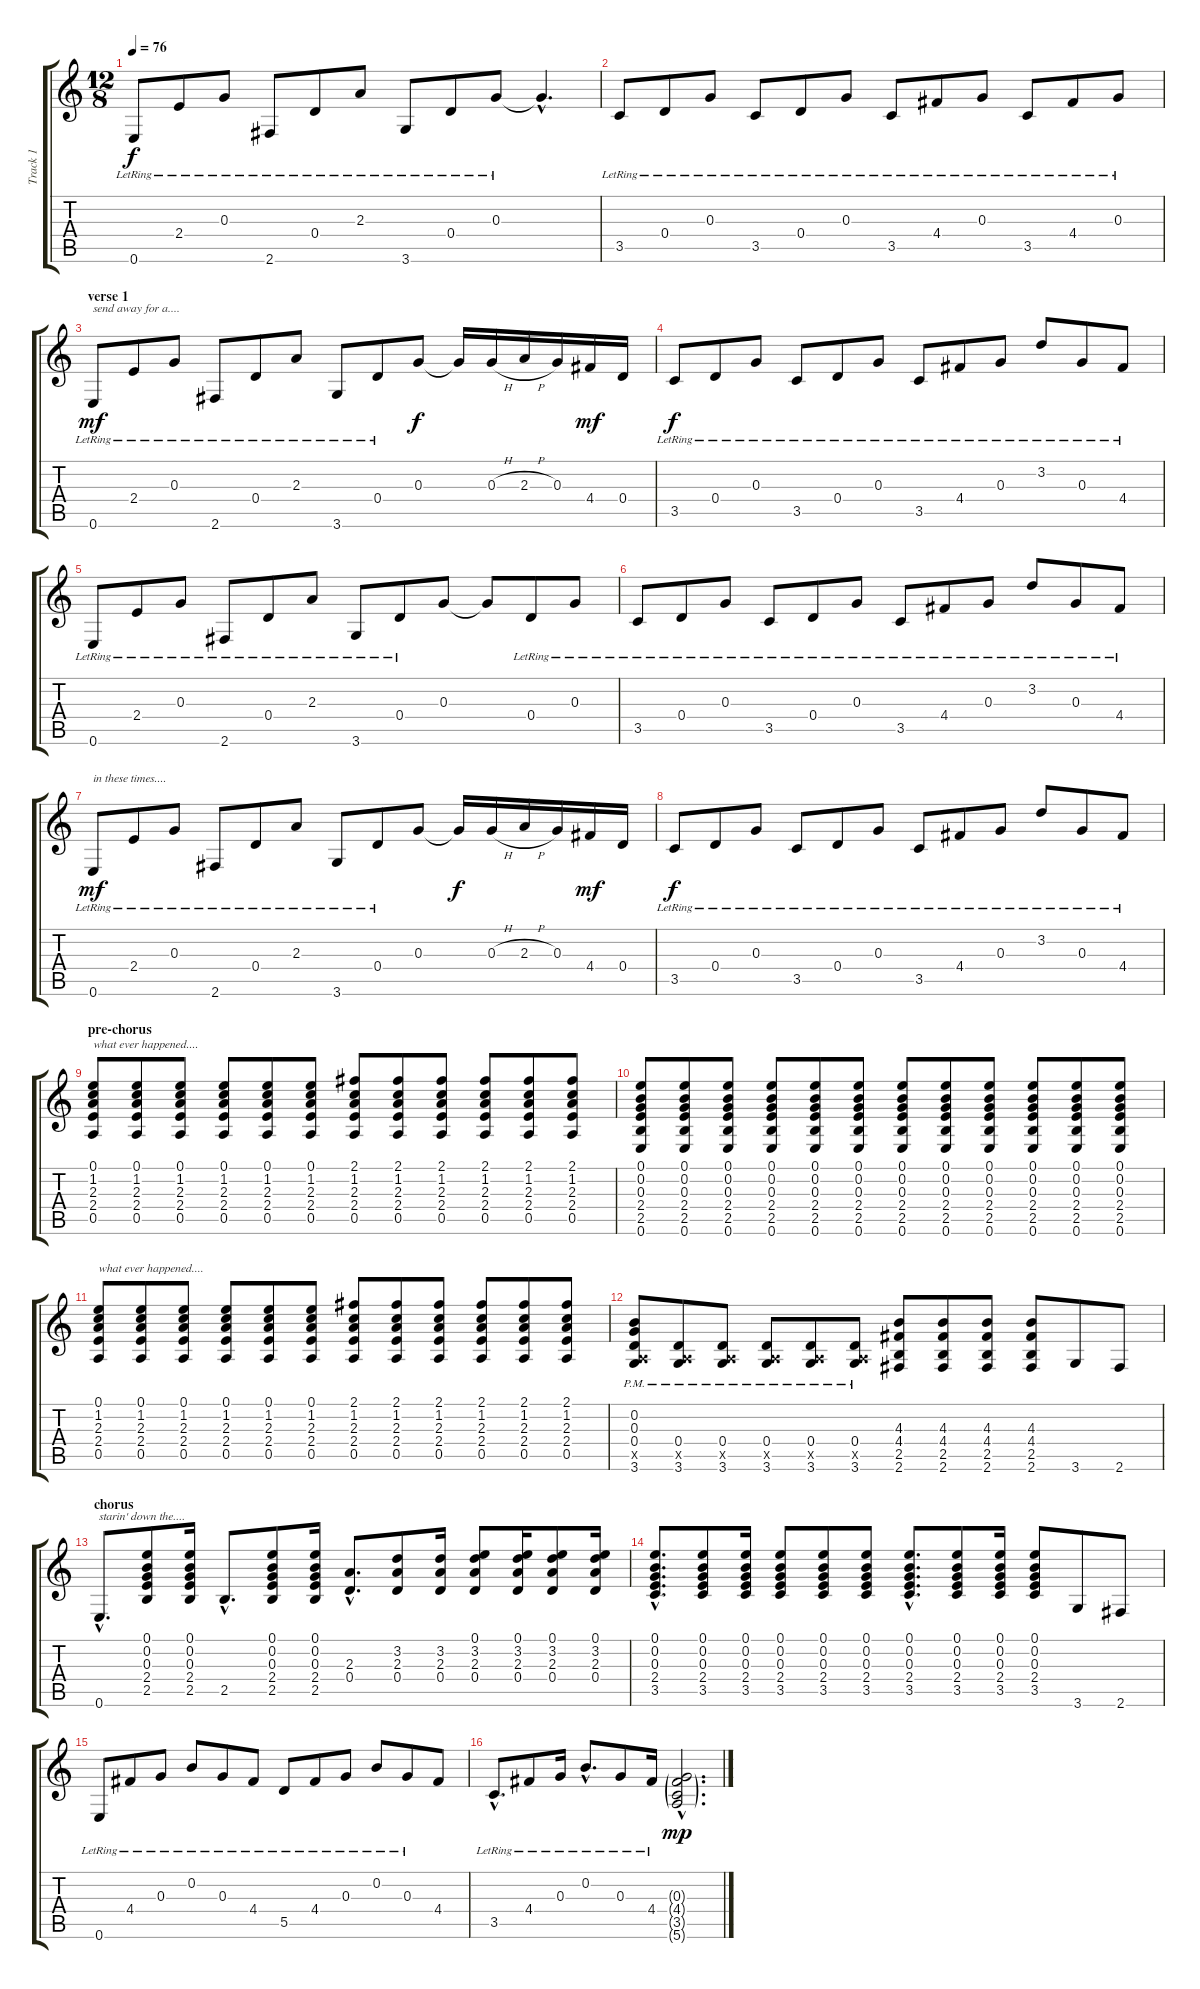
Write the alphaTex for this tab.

\track ("Track 1" "Track 1") {instrument electricguitarclean}
\staff {score tabs}
\tuning (E4 B3 G3 D3 A2 E2) {hide}
\ts (12 8)
\tempo 76
\clef g2
\ks c
0.6{lr}.8{dy f instrument electricguitarclean} 2.4{lr}.8 0.3{lr}.8 2.6{lr}.8 0.4{lr}.8 2.3{lr}.8 3.6{lr}.8 0.4{lr}.8 0.3{lr}.8 0.3{hac t}.4{d} |
3.5{lr}.8 0.4{lr}.8 0.3{lr}.8 3.5{lr}.8 0.4{lr}.8 0.3{lr}.8 3.5{lr}.8 4.4{lr}.8 0.3{lr}.8 3.5{lr}.8 4.4{lr}.8 0.3{lr}.8 |
\section ("" "verse 1")
0.6{lr}.8{txt "send away for a...." dy mf} 2.4{lr}.8 0.3{lr}.8 2.6{lr}.8 0.4{lr}.8 2.3{lr}.8 3.6{lr}.8 0.4{lr}.8 0.3.8{dy f} 0.3{t}.16 0.3{h}.16 2.3{h}.16 0.3.16 4.4.16{dy mf} 0.4.16 |
3.5{lr}.8{dy f} 0.4{lr}.8 0.3{lr}.8 3.5{lr}.8 0.4{lr}.8 0.3{lr}.8 3.5{lr}.8 4.4{lr}.8 0.3{lr}.8 3.2{lr}.8 0.3{lr}.8 4.4{lr}.8 |
0.6{lr}.8 2.4{lr}.8 0.3{lr}.8 2.6{lr}.8 0.4{lr}.8 2.3{lr}.8 3.6{lr}.8 0.4{lr}.8 0.3.8 0.3{t}.8 0.4{lr}.8 0.3{lr}.8 |
3.5{lr}.8 0.4{lr}.8 0.3{lr}.8 3.5{lr}.8 0.4{lr}.8 0.3{lr}.8 3.5{lr}.8 4.4{lr}.8 0.3{lr}.8 3.2{lr}.8 0.3{lr}.8 4.4{lr}.8 |
0.6{lr}.8{txt "in these times...." dy mf} 2.4{lr}.8 0.3{lr}.8 2.6{lr}.8 0.4{lr}.8 2.3{lr}.8 3.6{lr}.8 0.4{lr}.8 0.3.8 0.3{t}.16{dy f} 0.3{h}.16 2.3{h}.16 0.3.16 4.4.16{dy mf} 0.4.16 |
3.5{lr}.8{dy f} 0.4{lr}.8 0.3{lr}.8 3.5{lr}.8 0.4{lr}.8 0.3{lr}.8 3.5{lr}.8 4.4{lr}.8 0.3{lr}.8 3.2{lr}.8 0.3{lr}.8 4.4{lr}.8 |
\section ("" "pre-chorus")
(0.1 1.2 2.3 2.4 0.5).8{txt "what ever happened...."} (0.1 1.2 2.3 2.4 0.5).8 (0.1 1.2 2.3 2.4 0.5).8 (0.1 1.2 2.3 2.4 0.5).8 (0.1 1.2 2.3 2.4 0.5).8 (0.1 1.2 2.3 2.4 0.5).8 (2.1 1.2 2.3 2.4 0.5).8 (2.1 1.2 2.3 2.4 0.5).8 (2.1 1.2 2.3 2.4 0.5).8 (2.1 1.2 2.3 2.4 0.5).8 (2.1 1.2 2.3 2.4 0.5).8 (2.1 1.2 2.3 2.4 0.5).8 |
(0.1 0.2 0.3 2.4 2.5 0.6).8 (0.1 0.2 0.3 2.4 2.5 0.6).8 (0.1 0.2 0.3 2.4 2.5 0.6).8 (0.1 0.2 0.3 2.4 2.5 0.6).8 (0.1 0.2 0.3 2.4 2.5 0.6).8 (0.1 0.2 0.3 2.4 2.5 0.6).8 (0.1 0.2 0.3 2.4 2.5 0.6).8 (0.1 0.2 0.3 2.4 2.5 0.6).8 (0.1 0.2 0.3 2.4 2.5 0.6).8 (0.1 0.2 0.3 2.4 2.5 0.6).8 (0.1 0.2 0.3 2.4 2.5 0.6).8 (0.1 0.2 0.3 2.4 2.5 0.6).8 |
(0.1 1.2 2.3 2.4 0.5).8{txt "what ever happened...."} (0.1 1.2 2.3 2.4 0.5).8 (0.1 1.2 2.3 2.4 0.5).8 (0.1 1.2 2.3 2.4 0.5).8 (0.1 1.2 2.3 2.4 0.5).8 (0.1 1.2 2.3 2.4 0.5).8 (2.1 1.2 2.3 2.4 0.5).8 (2.1 1.2 2.3 2.4 0.5).8 (2.1 1.2 2.3 2.4 0.5).8 (2.1 1.2 2.3 2.4 0.5).8 (2.1 1.2 2.3 2.4 0.5).8 (2.1 1.2 2.3 2.4 0.5).8 |
(0.2 0.3 0.4 0.5{x} 3.6{pm}).8 (0.4 0.5{x} 3.6{pm}).8 (0.4 0.5{x} 3.6{pm}).8 (0.4 0.5{x} 3.6{pm}).8 (0.4 0.5{x} 3.6{pm}).8 (0.4 0.5{x} 3.6{pm}).8 (4.3 4.4 2.5 2.6).8 (4.3 4.4 2.5 2.6).8 (4.3 4.4 2.5 2.6).8 (4.3 4.4 2.5 2.6).8 3.6.8 2.6.8 |
\section ("" "chorus")
0.6{hac}.8{d txt "starin' down the...."} (0.1 0.2 0.3 2.4 2.5).8 (0.1 0.2 0.3 2.4 2.5).16 2.5{hac}.8{d} (0.1 0.2 0.3 2.4 2.5).8 (0.1 0.2 0.3 2.4 2.5).16 (2.3{hac} 0.4{hac}).8{d} (3.2 2.3 0.4).8 (3.2 2.3 0.4).16 (0.1 3.2 2.3 0.4).8 (0.1 3.2 2.3 0.4).16 (0.1 3.2 2.3 0.4).8 (0.1 3.2 2.3 0.4).16 |
(0.1{hac} 0.2{hac} 0.3{hac} 2.4{hac} 3.5{hac}).8{d} (0.1 0.2 0.3 2.4 3.5).8 (0.1 0.2 0.3 2.4 3.5).16 (0.1 0.2 0.3 2.4 3.5).8 (0.1 0.2 0.3 2.4 3.5).8 (0.1 0.2 0.3 2.4 3.5).8 (0.1{hac} 0.2{hac} 0.3{hac} 2.4{hac} 3.5{hac}).8{d} (0.1 0.2 0.3 2.4 3.5).8 (0.1 0.2 0.3 2.4 3.5).16 (0.1 0.2 0.3 2.4 3.5).8 3.6.8 2.6.8 |
0.6{lr}.8 4.4{lr}.8 0.3{lr}.8 0.2{lr}.8 0.3{lr}.8 4.4{lr}.8 5.5{lr}.8 4.4{lr}.8 0.3{lr}.8 0.2{lr}.8 0.3{lr}.8 4.4.8 |
3.5{hac lr}.8{d} 4.4{lr}.8 0.3{lr}.16 0.2{hac lr}.8{d} 0.3{lr}.8 4.4{lr}.16 (0.3{g hac} 4.4{g hac} 3.5{g hac} 5.6{g hac}).2{d dy mp}
